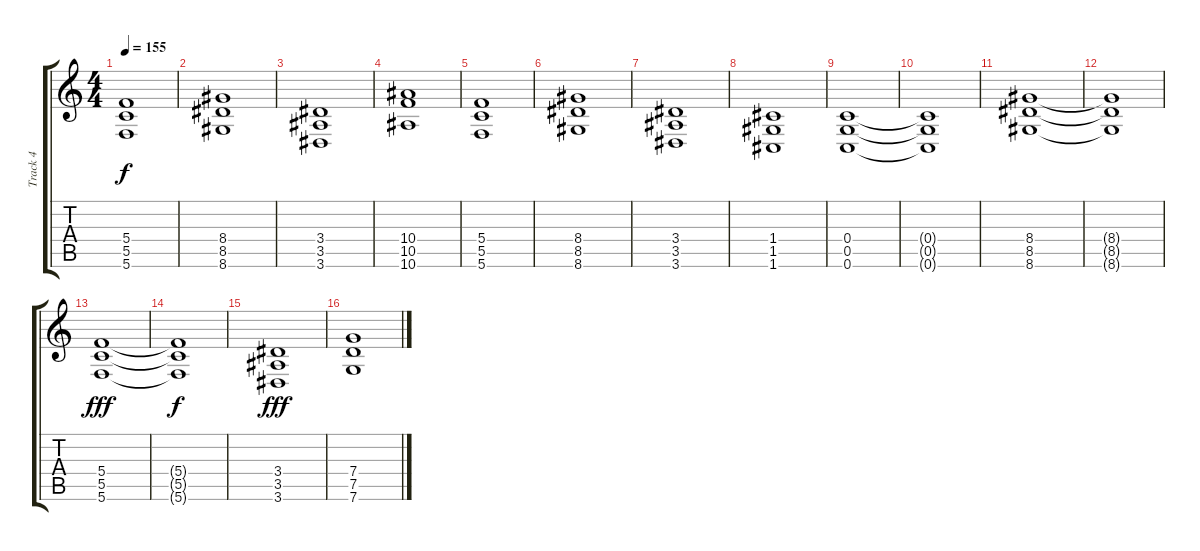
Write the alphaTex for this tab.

\track ("Track 4" "Track 4") {instrument distortionguitar}
\staff {score tabs}
\tuning (D4 A3 F3 C3 G2 C2) {hide}
\ts (4 4)
\tempo 155
\clef g2
\ks c
(5.4 5.5 5.6).1{dy f} |
(8.4 8.5 8.6).1 |
(3.4 3.5 3.6).1 |
(10.4 10.5 10.6).1 |
(5.4 5.5 5.6).1 |
(8.4 8.5 8.6).1 |
(3.4 3.5 3.6).1 |
(1.4 1.5 1.6).1 |
(0.4 0.5 0.6).1 |
(0.4{t} 0.5{t} 0.6{t}).1 |
(8.4 8.5 8.6).1 |
(8.4{t} 8.5{t} 8.6{t}).1 |
(5.4 5.5 5.6).1{dy fff} |
(5.4{t} 5.5{t} 5.6{t}).1{dy f} |
(3.4 3.5 3.6).1{dy fff} |
(7.4 7.5 7.6).1
